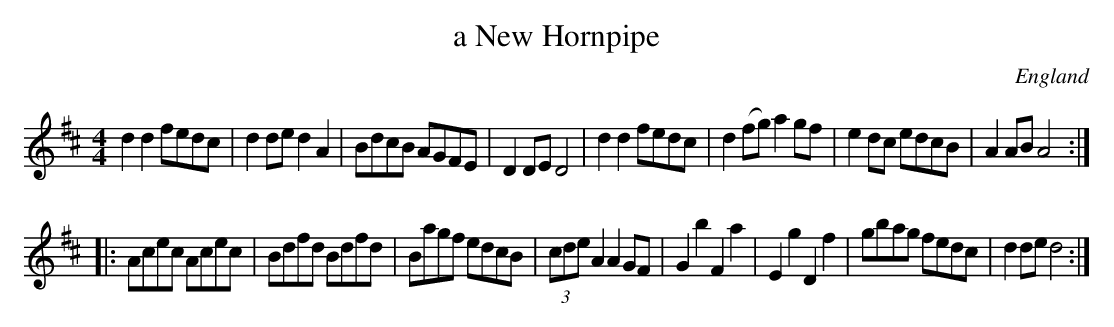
X:1
T:a New Hornpipe
L:1/8
M:4/4
O:England
K:D
d2d2 fedc | d2de d2A2 | BdcB AGFE | D2DE D4 | \
d2d2 fedc | d2(fg) a2gf | e2dc edcB | A2AB A4 ::
Acec Acec | Bdfd Bdfd | Bagf edcB | (3cde A2A2 GF |\
G2b2 F2a2 | E2g2 D2f2 | gbag fedc | d2de d4 :|
